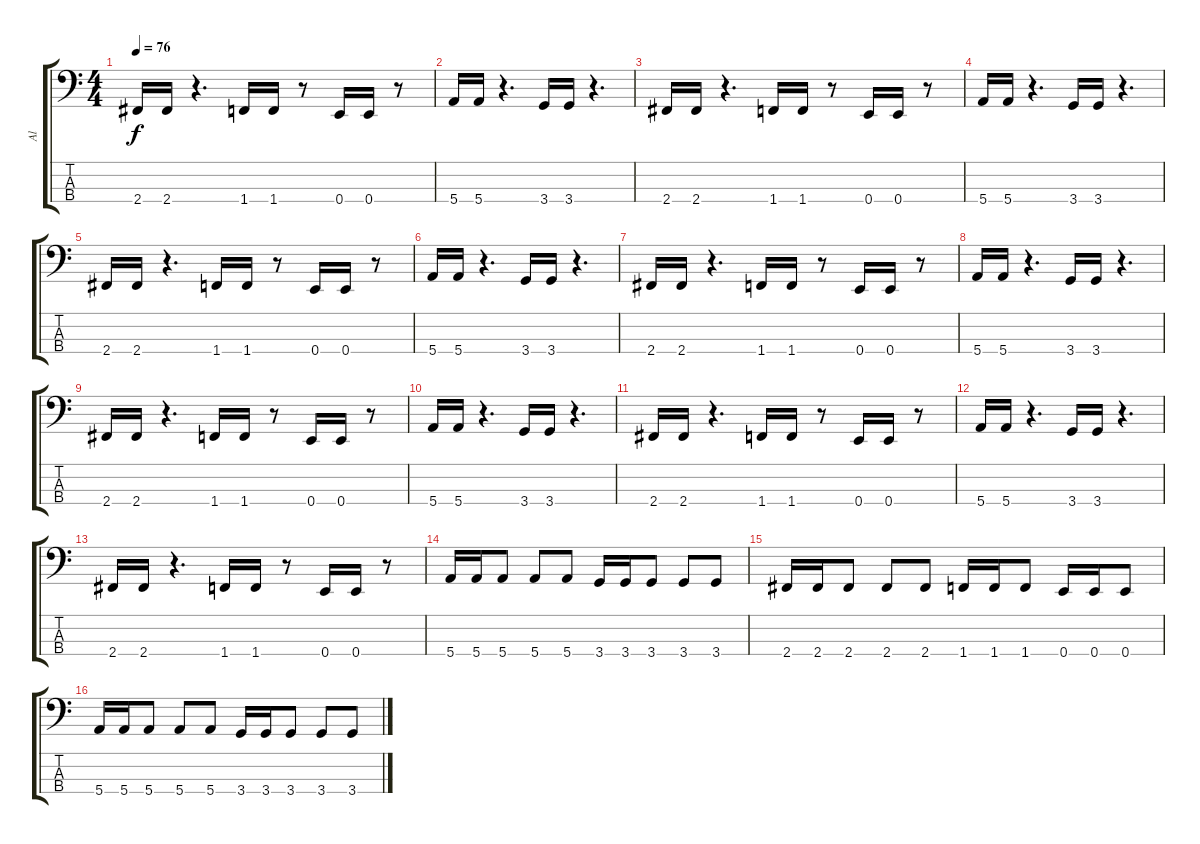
\track ("Al" "Al") {instrument electricbassfinger}
\staff {score tabs}
\tuning (G2 D2 A1 E1) {hide}
\ts (4 4)
\tempo 76
\clef f4
\ks c
2.4.16{dy f} 2.4.16 r.4{d} 1.4.16 1.4.16 r.8 0.4.16 0.4.16 r.8 |
5.4.16 5.4.16 r.4{d} 3.4.16 3.4.16 r.4{d} |
2.4.16 2.4.16 r.4{d} 1.4.16 1.4.16 r.8 0.4.16 0.4.16 r.8 |
5.4.16 5.4.16 r.4{d} 3.4.16 3.4.16 r.4{d} |
2.4.16 2.4.16 r.4{d} 1.4.16 1.4.16 r.8 0.4.16 0.4.16 r.8 |
5.4.16 5.4.16 r.4{d} 3.4.16 3.4.16 r.4{d} |
2.4.16 2.4.16 r.4{d} 1.4.16 1.4.16 r.8 0.4.16 0.4.16 r.8 |
5.4.16 5.4.16 r.4{d} 3.4.16 3.4.16 r.4{d} |
2.4.16 2.4.16 r.4{d} 1.4.16 1.4.16 r.8 0.4.16 0.4.16 r.8 |
5.4.16 5.4.16 r.4{d} 3.4.16 3.4.16 r.4{d} |
2.4.16 2.4.16 r.4{d} 1.4.16 1.4.16 r.8 0.4.16 0.4.16 r.8 |
5.4.16 5.4.16 r.4{d} 3.4.16 3.4.16 r.4{d} |
2.4.16 2.4.16 r.4{d} 1.4.16 1.4.16 r.8 0.4.16 0.4.16 r.8 |
5.4.16 5.4.16 5.4.8 5.4.8 5.4.8 3.4.16 3.4.16 3.4.8 3.4.8 3.4.8 |
2.4.16 2.4.16 2.4.8 2.4.8 2.4.8 1.4.16 1.4.16 1.4.8 0.4.16 0.4.16 0.4.8 |
5.4.16 5.4.16 5.4.8 5.4.8 5.4.8 3.4.16 3.4.16 3.4.8 3.4.8 3.4.8
